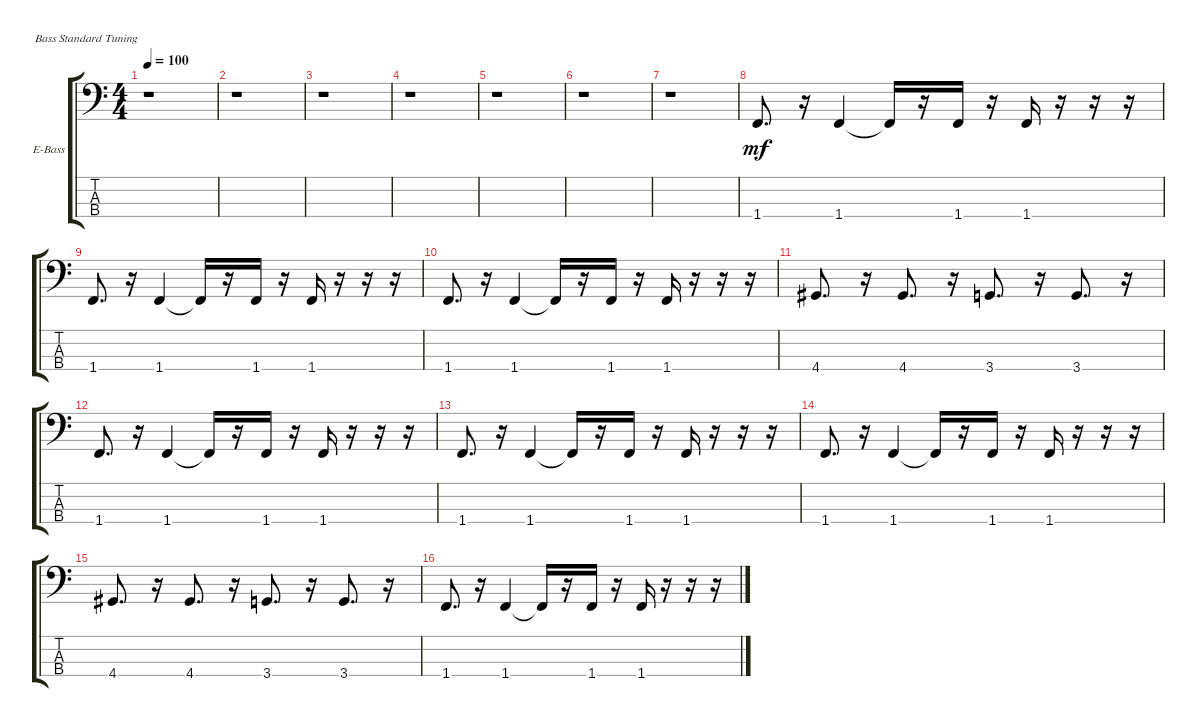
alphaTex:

\bracketExtendMode groupsimilarinstruments
\firstSystemTrackNameOrientation horizontal
\otherSystemsTrackNameOrientation horizontal
\track ("Staff-1" "E-Bass") {instrument electricbassfinger}
\staff {score tabs}
\tuning (G2 D2 A1 E1)
\ts (4 4)
\tempo 100
\clef f4
\ks c
r.1{dy mf} |
r.1 |
r.1 |
r.1 |
r.1 |
r.1 |
r.1 |
1.4.8{d} r.16 1.4.4 1.4{t}.16 r.16 1.4.16 r.16 1.4.16 r.16 r.16 r.16 |
1.4.8{d} r.16 1.4.4 1.4{t}.16 r.16 1.4.16 r.16 1.4.16 r.16 r.16 r.16 |
1.4.8{d} r.16 1.4.4 1.4{t}.16 r.16 1.4.16 r.16 1.4.16 r.16 r.16 r.16 |
4.4.8{d} r.16 4.4.8{d} r.16 3.4.8{d} r.16 3.4.8{d} r.16 |
1.4.8{d} r.16 1.4.4 1.4{t}.16 r.16 1.4.16 r.16 1.4.16 r.16 r.16 r.16 |
1.4.8{d} r.16 1.4.4 1.4{t}.16 r.16 1.4.16 r.16 1.4.16 r.16 r.16 r.16 |
1.4.8{d} r.16 1.4.4 1.4{t}.16 r.16 1.4.16 r.16 1.4.16 r.16 r.16 r.16 |
4.4.8{d} r.16 4.4.8{d} r.16 3.4.8{d} r.16 3.4.8{d} r.16 |
1.4.8{d} r.16 1.4.4 1.4{t}.16 r.16 1.4.16 r.16 1.4.16 r.16 r.16 r.16
